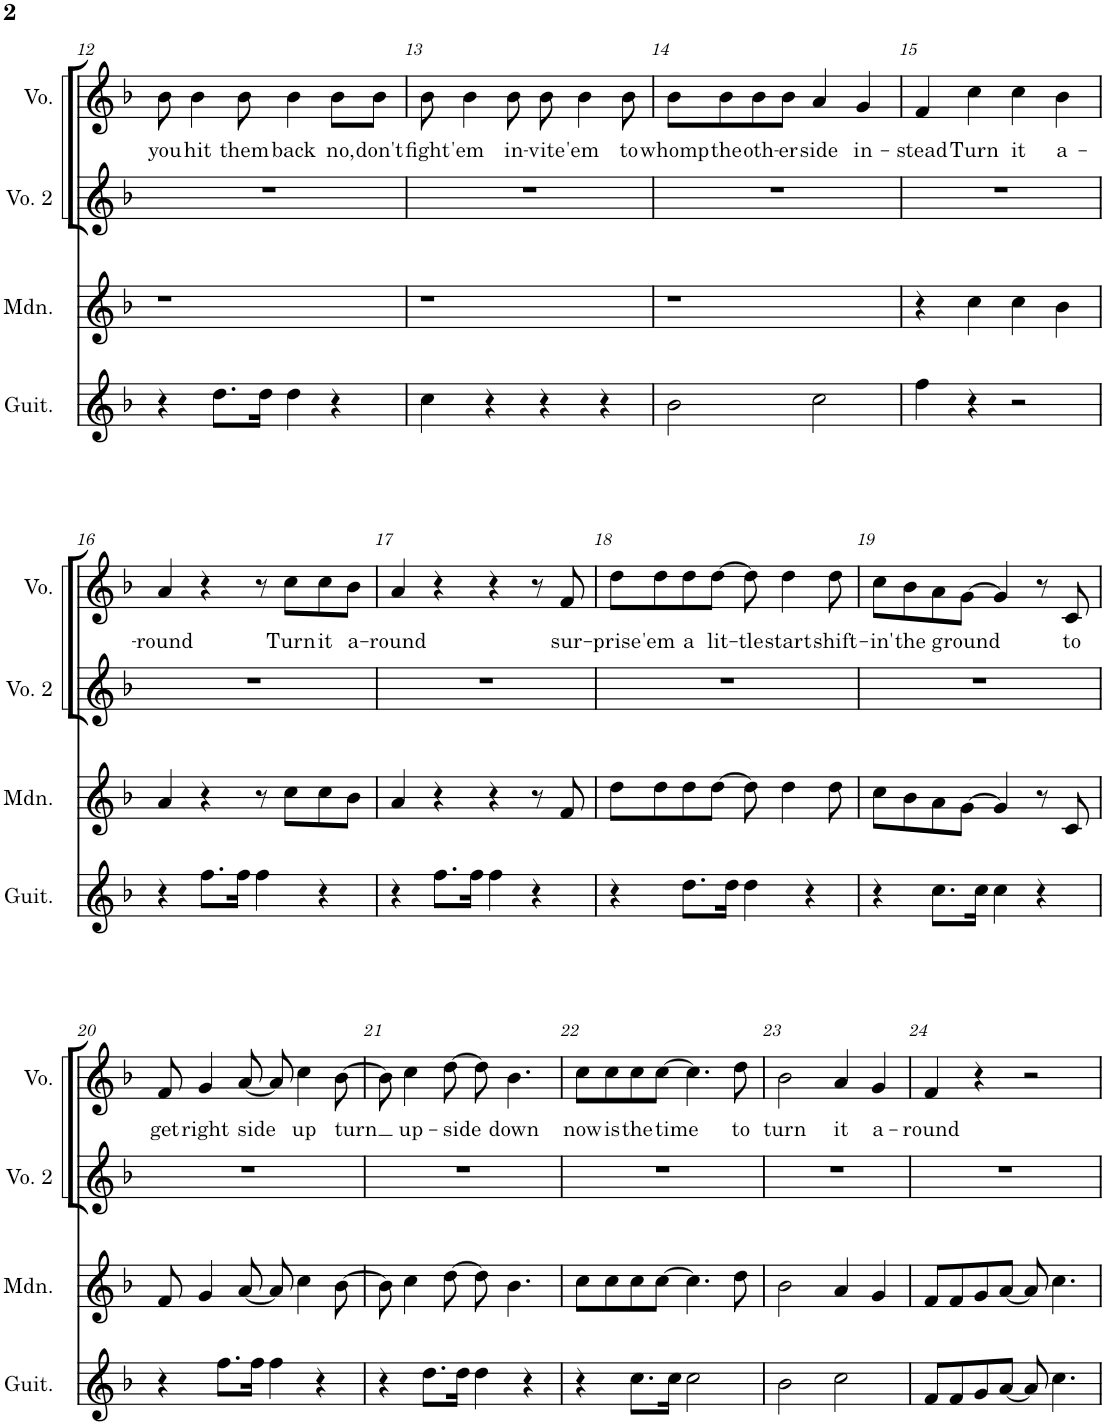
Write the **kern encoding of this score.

**kern	**kern	**kern	**kern	**text
*part4	*part3	*part2	*part1	*part1
*staff4	*staff3	*staff2	*staff1	*staff1
*I"Guitar	*I"Mandolin	*I"Voice 2	*I"Voice	*
*I'Guit.	*I'Mdn.	*I'Vo. 2	*I'Vo.	*
!!LO:PB:g=z
*clefG2	*clefG2	*clefG2	*clefG2	*
*Trd7c12	*	*	*	*
*k[b-]	*k[b-]	*k[b-]	*k[b-]	*
*M4/4	*M4/4	*M4/4	*M4/4	*
=12	=12	=12	=12	=12
!	!	!	!	!LO:LY:b
4r	1r	1r	8b-\	you
!	!	!	!	!LO:LY:b
.	.	.	4b-\	hit
8.dd\L	.	.	.	.
!	!	!	!	!LO:LY:b
.	.	.	8b-\	them
16dd\Jk	.	.	.	.
!	!	!	!	!LO:LY:b
4dd\	.	.	4b-\	back
!	!	!	!	!LO:LY:b
4r	.	.	8b-\L	no,
!	!	!	!	!LO:LY:b
.	.	.	8b-\J	don't
=13	=13	=13	=13	=13
!	!	!	!	!LO:LY:b
4cc\	1r	1r	8b-\	fight
!	!	!	!	!LO:LY:b
.	.	.	4b-\	'em
4r	.	.	.	.
!	!	!	!	!LO:LY:b
.	.	.	8b-\	in-
!	!	!	!	!LO:LY:b
4r	.	.	8b-\	-vite
!	!	!	!	!LO:LY:b
.	.	.	4b-\	'em
4r	.	.	.	.
!	!	!	!	!LO:LY:b
.	.	.	8b-\	to
=14	=14	=14	=14	=14
!	!	!	!	!LO:LY:b
2b-\	1r	1r	8b-\L	whomp
!	!	!	!	!LO:LY:b
.	.	.	8b-\	the
!	!	!	!	!LO:LY:b
.	.	.	8b-\	oth-
!	!	!	!	!LO:LY:b
.	.	.	8b-\J	-er
!	!	!	!	!LO:LY:b
2cc\	.	.	4a/	side
!	!	!	!	!LO:LY:b
.	.	.	4g/	in-
=15	=15	=15	=15	=15
!	!	!	!	!LO:LY:b
4ff\	4r	1r	4f/	-stead
!	!	!	!	!LO:LY:b
4r	4cc\	.	4cc\	Turn
!	!	!	!	!LO:LY:b
2r	4cc\	.	4cc\	it
!	!	!	!	!LO:LY:b
.	4b-\	.	4b-\	a-
!!LO:LB:g=z
=16	=16	=16	=16	=16
!	!	!	!	!LO:LY:b
4r	4a/	1r	4a/	-round
8.ff\L	4r	.	4r	.
16ff\Jk	.	.	.	.
4ff\	8r	.	8r	.
!	!	!	!	!LO:LY:b
.	8cc\L	.	8cc\L	Turn
!	!	!	!	!LO:LY:b
4r	8cc\	.	8cc\	it
!	!	!	!	!LO:LY:b
.	8b-\J	.	8b-\J	a-
=17	=17	=17	=17	=17
!	!	!	!	!LO:LY:b
4r	4a/	1r	4a/	-round
8.ff\L	4r	.	4r	.
16ff\Jk	.	.	.	.
4ff\	4r	.	4r	.
4r	8r	.	8r	.
!	!	!	!	!LO:LY:b
.	8f/	.	8f/	sur-
=18	=18	=18	=18	=18
!	!	!	!	!LO:LY:b
4r	8dd\L	1r	8dd\L	-prise
!	!	!	!	!LO:LY:b
.	8dd\	.	8dd\	'em
!	!	!	!	!LO:LY:b
8.dd\L	8dd\	.	8dd\	a
!	!	!	!	!LO:LY:b
.	[8dd\J	.	[8dd\J	lit-
16dd\Jk	.	.	.	.
!	!	!	!	!LO:LY:b
4dd\	8dd\]	.	8dd\]	-tle
!	!	!	!	!LO:LY:b
.	4dd\	.	4dd\	start
4r	.	.	.	.
!	!	!	!	!LO:LY:b
.	8dd\	.	8dd\	shift-
=19	=19	=19	=19	=19
!	!	!	!	!LO:LY:b
4r	8cc\L	1r	8cc\L	-in'
!	!	!	!	!LO:LY:b
.	8b-\	.	8b-\	the
!	!	!	!	!LO:LY:b
8.cc\L	8a\	.	8a\	ground
.	[8g\J	.	[8g\J	.
16cc\Jk	.	.	.	.
4cc\	4g/]	.	4g/]	.
4r	8r	.	8r	.
!	!	!	!	!LO:LY:b
.	8c/	.	8c/	to
!!LO:LB:g=z
=20	=20	=20	=20	=20
!	!	!	!	!LO:LY:b
4r	8f/	1r	8f/	get
!	!	!	!	!LO:LY:b
.	4g/	.	4g/	right
8.ff\L	.	.	.	.
!	!	!	!	!LO:LY:b
.	[8a/	.	[8a/	side
16ff\Jk	.	.	.	.
4ff\	8a/]	.	8a/]	.
!	!	!	!	!LO:LY:b
.	4cc\	.	4cc\	up
4r	.	.	.	.
!	!	!	!	!LO:LY:b
.	[8b-\	.	[8b-\	turn
=21	=21	=21	=21	=21
4r	8b-\]	1r	8b-\]	.
!	!	!	!	!LO:LY:b
.	4cc\	.	4cc\	up-
8.dd\L	.	.	.	.
!	!	!	!	!LO:LY:b
.	[8dd\	.	[8dd\	-side
16dd\Jk	.	.	.	.
4dd\	8dd\]	.	8dd\]	.
!	!	!	!	!LO:LY:b
.	4.b-\	.	4.b-\	down
4r	.	.	.	.
=22	=22	=22	=22	=22
!	!	!	!	!LO:LY:b
4r	8cc\L	1r	8cc\L	now
!	!	!	!	!LO:LY:b
.	8cc\	.	8cc\	is
!	!	!	!	!LO:LY:b
8.cc\L	8cc\	.	8cc\	the
!	!	!	!	!LO:LY:b
.	[8cc\J	.	[8cc\J	time
16cc\Jk	.	.	.	.
2cc\	4.cc\]	.	4.cc\]	.
!	!	!	!	!LO:LY:b
.	8dd\	.	8dd\	to
=23	=23	=23	=23	=23
!	!	!	!	!LO:LY:b
2b-\	2b-\	1r	2b-\	turn
!	!	!	!	!LO:LY:b
2cc\	4a/	.	4a/	it
!	!	!	!	!LO:LY:b
.	4g/	.	4g/	a-
=24	=24	=24	=24	=24
!	!	!	!	!LO:LY:b
8f/L	8f/L	1r	4f/	-round
8f/	8f/	.	.	.
8g/	8g/	.	4r	.
[8a/J	[8a/J	.	.	.
8a/]	8a/]	.	2r	.
4.cc\	4.cc\	.	.	.
=	=	=	=	=
*-	*-	*-	*-	*-
